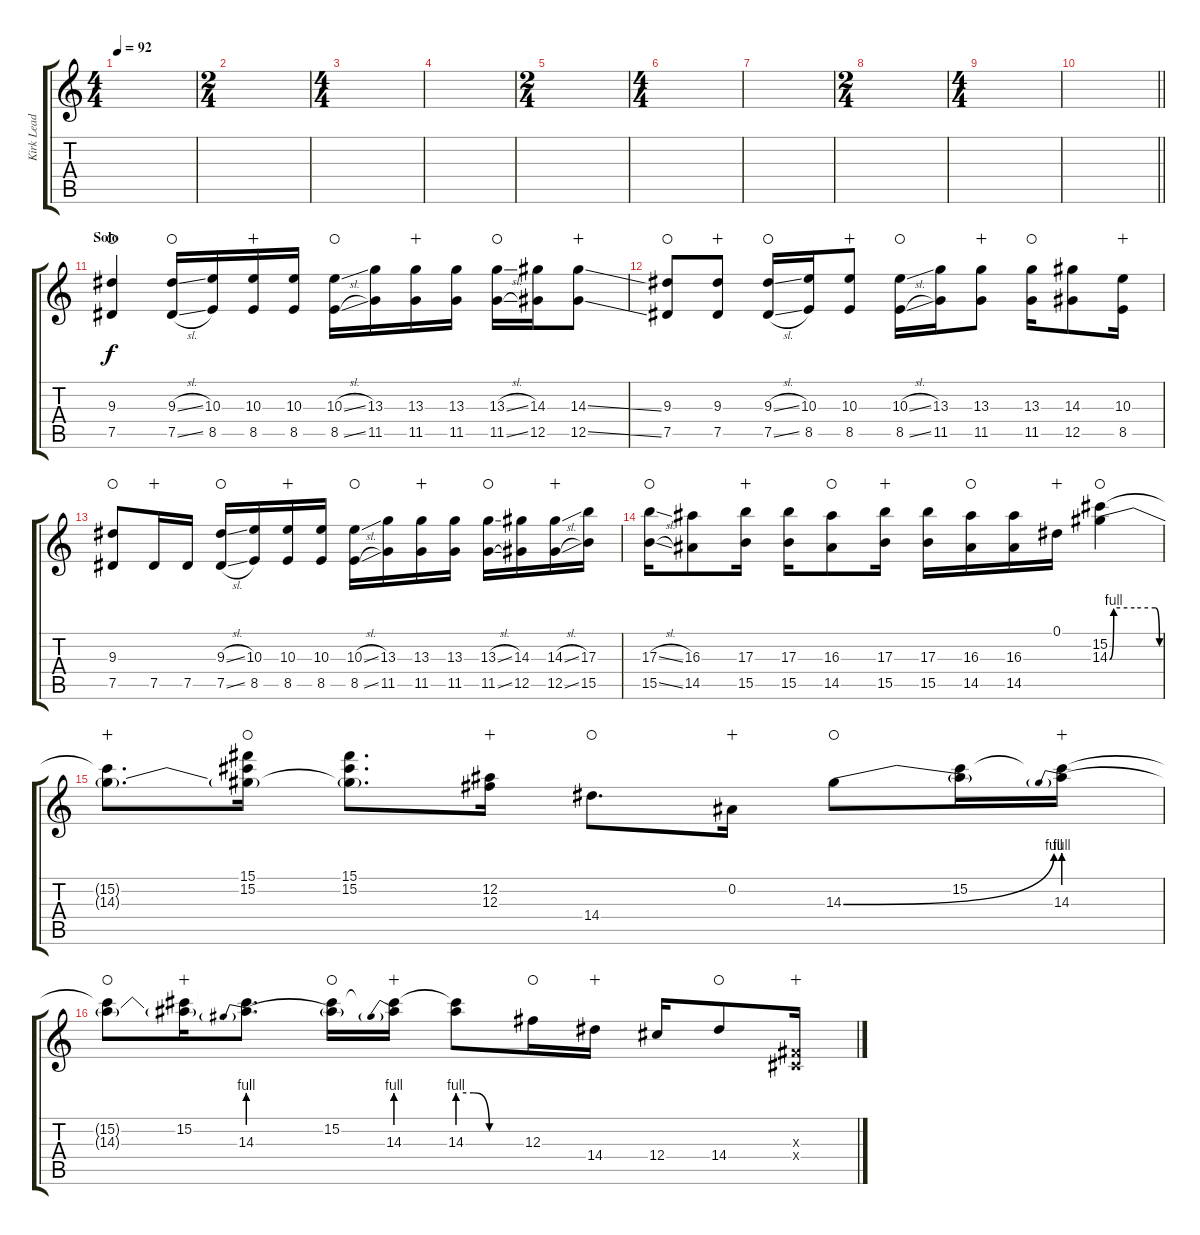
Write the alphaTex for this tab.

\track ("Kirk Lead" "Kirk Lead") {instrument distortionguitar}
\staff {score tabs}
\tuning (Eb4 Bb3 Gb3 Db3 Ab2 Eb2) {hide}
\ts (4 4)
\tempo 92
\clef g2
\ks c
|
\ts (2 4)
|
\ts (4 4)
|
|
\ts (2 4)
|
\ts (4 4)
|
|
\ts (2 4)
|
\ts (4 4)
|
\barLineRight lightlight
|
\section ("" "Solo")
(9.3 7.5).4{waho} (9.3{sl} 7.5{sl}).16{waho} (10.3 8.5).16 (10.3 8.5).16{wahc} (10.3 8.5).16 (10.3{sl} 8.5{sl}).16{waho} (13.3 11.5).16 (13.3 11.5).16{wahc} (13.3 11.5).16 (13.3{sl} 11.5{sl}).16{waho} (14.3 12.5).16 (14.3{ss} 12.5{ss}).8{wahc} |
(9.3 7.5).8{waho} (9.3 7.5).8{wahc} (9.3{sl} 7.5{sl}).16{waho} (10.3 8.5).16 (10.3 8.5).8{wahc} (10.3{sl} 8.5{sl}).16{waho} (13.3 11.5).16 (13.3 11.5).8{wahc} (13.3 11.5).16{waho} (14.3 12.5).8 (10.3 8.5).16{wahc} |
(9.3 7.5).8{waho} 7.5.16{wahc} 7.5.16 (9.3{sl} 7.5{sl}).16{waho} (10.3 8.5).16 (10.3 8.5).16{wahc} (10.3 8.5).16 (10.3{sl} 8.5{sl}).16{waho} (13.3 11.5).16 (13.3 11.5).16{wahc} (13.3 11.5).16 (13.3{sl} 11.5{sl}).16{waho} (14.3 12.5).16 (14.3{sl} 12.5{sl}).16{wahc} (17.3 15.5).16 |
(17.3{sl} 15.5{sl}).16{waho} (16.3 14.5).8 (17.3 15.5).16{wahc} (17.3 15.5).16 (16.3 14.5).8{waho} (17.3 15.5).16{wahc} (17.3 15.5).16 (16.3 14.5).16{waho} (16.3 14.5).16 0.1.16{wahc} (15.2 14.3{be (custom 0 0 5 4 30 4 55 4 60 0)}).4{waho} |
(15.2{t} 14.3{t}).8{d wahc} (15.1 15.2 14.3{t}).16{waho} (15.1 15.2 14.3{t}).8{d} (12.2 12.3).16{wahc} 14.4.8{d waho} 0.2.16{wahc} 14.3{be (bend 0 0 60 4)}.8{waho} (15.2 14.3{t}).16 (15.2{t} 14.3{be (prebend 0 4 60 4)}).16{wahc} |
(15.2{t} 14.3{t}).8{waho} (15.2 14.3{t}).16{wahc} (15.2{t} 14.3{be (prebend 0 4 60 4)}).8{d} (15.2 14.3{t}).16{waho} (15.2{t} 14.3{be (prebend 0 4 60 4)}).16{wahc} (15.2{t} 14.3{be (custom 0 4 15 4 30 0 60 0)}).8 12.3.16{waho} 14.4.16{wahc} 12.4.16 14.4.8{waho} (0.3{x} 0.4{x}).16{wahc}
